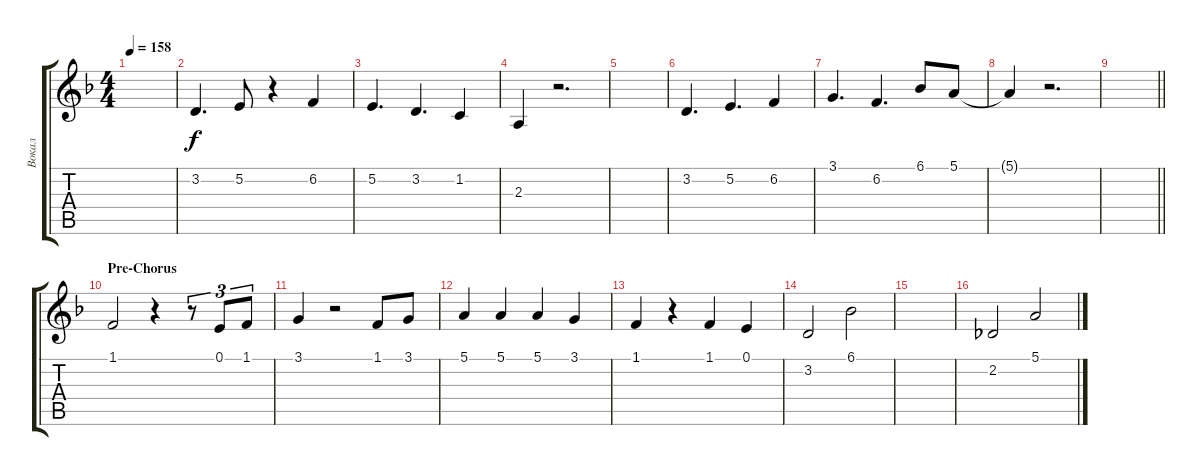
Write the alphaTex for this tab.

\track ("Вокал" "Вокал") {instrument trumpet}
\staff {score tabs}
\tuning (E4 B3 G3 D3 A2 E2) {hide}
\ts (4 4)
\tempo 158
\clef g2
\ks dminor
|
3.2.4{d} 5.2.8 r.4 6.2.4 |
5.2.4{d} 3.2.4{d} 1.2.4 |
2.3.4 r.2{d} |
|
3.2.4{d} 5.2.4{d} 6.2.4 |
3.1.4{d} 6.2.4{d} 6.1.8 5.1.8 |
5.1{t}.4 r.2{d} |
\barLineRight lightlight
|
\section ("" "Pre-Chorus")
1.1.2 r.4 r.8{tu (3 2)} 0.1.8{tu (3 2)} 1.1.8{tu (3 2)} |
3.1.4 r.2 1.1.8 3.1.8 |
5.1.4 5.1.4 5.1.4 3.1.4 |
1.1.4 r.4 1.1.4 0.1.4 |
3.2.2 6.1.2 |
|
2.2.2 5.1.2
